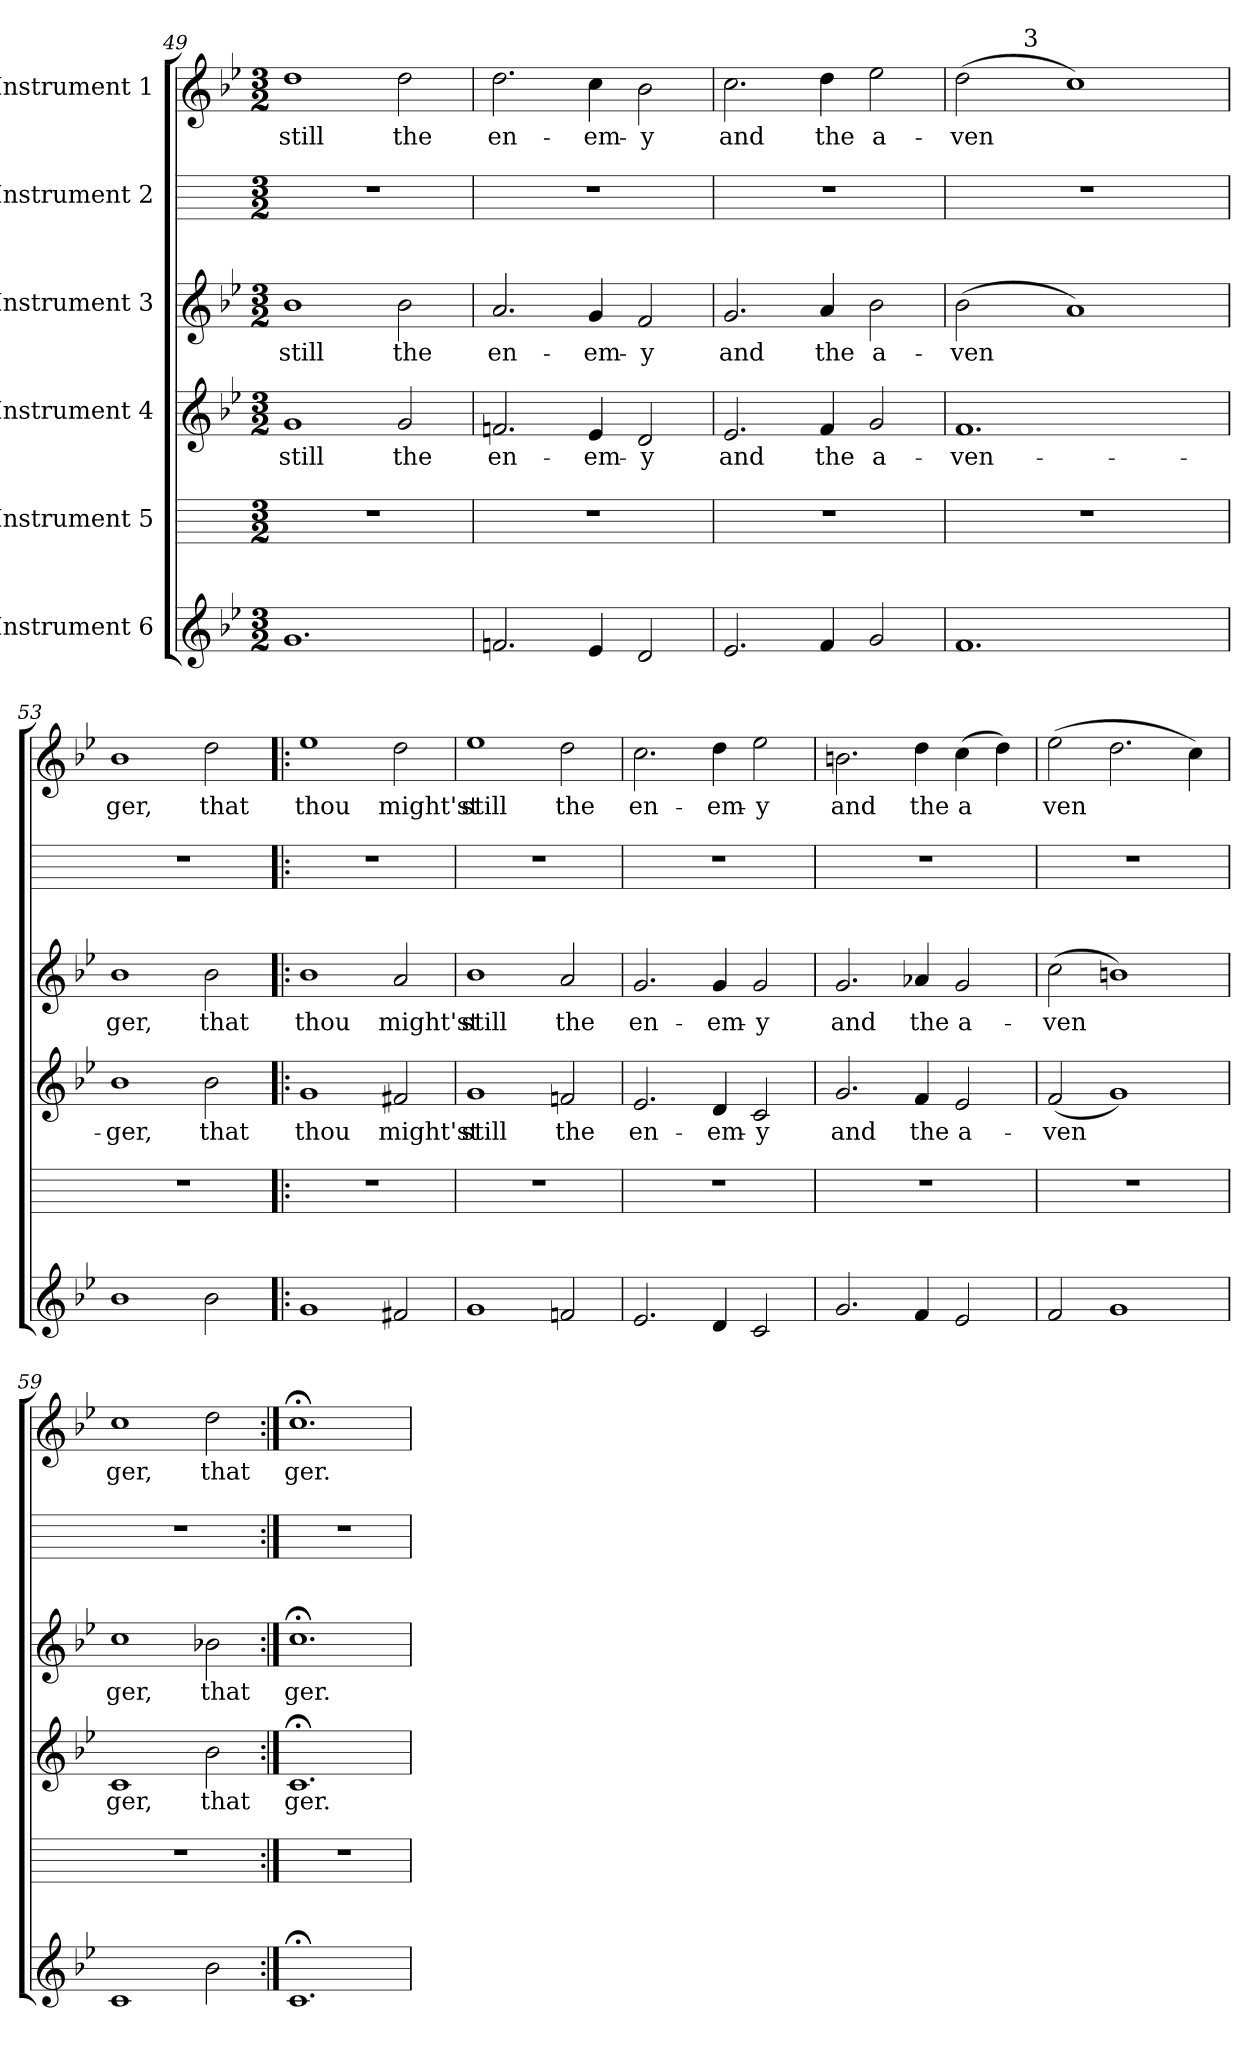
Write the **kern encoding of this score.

**kern	**text	**kern	**kern	**text	**kern	**text	**kern	**kern	**text
*part6	*part6	*part5	*part4	*part4	*part3	*part3	*part2	*part1	*part1
*staff6	*staff6	*staff5	*staff4	*staff4	*staff3	*staff3	*staff2	*staff1	*staff1
*I"Instrument 6	*	*I"Instrument 5	*I"Instrument 4	*	*I"Instrument 3	*	*I"Instrument 2	*I"Instrument 1	*
*clefG2	*	*	*clefG2	*	*clefG2	*	*	*clefG2	*
*k[b-e-]	*	*k[]	*k[b-e-]	*	*k[b-e-]	*	*k[]	*k[b-e-]	*
*B-:	*	*C:	*B-:	*	*B-:	*	*C:	*B-:	*
*M3/2	*	*M3/2	*M3/2	*	*M3/2	*	*M3/2	*M3/2	*
=49	=49	=49	=49	=49	=49	=49	=49	=49	=49
!	!LO:LY:a:cj	!	!	!LO:LY:b:cj	!	!LO:LY:b:cj	!	!	!LO:LY:b:cj
1.g	.	1.r	1g	still	1b-	still	1.r	1dd	still
!	!	!	!	!LO:LY:b:cj	!	!LO:LY:b:cj	!	!	!LO:LY:b:cj
.	.	.	2g/	the	2b-\	the	.	2dd\	the
=50	=50	=50	=50	=50	=50	=50	=50	=50	=50
!	!LO:LY:a:cj	!	!	!LO:LY:b:cj	!	!LO:LY:b:cj	!	!	!LO:LY:b:cj
2.fn/	.	1.r	2.fn/	en-	2.a/	en-	1.r	2.dd\	en-
!	!LO:LY:a:cj	!	!	!LO:LY:b:cj	!	!LO:LY:b:cj	!	!	!LO:LY:b:cj
4e-/	.	.	4e-/	-em-	4g/	-em-	.	4cc\	-em-
!	!LO:LY:a:cj	!	!	!LO:LY:b:cj	!	!LO:LY:b:cj	!	!	!LO:LY:b:cj
2d/	.	.	2d/	-y	2f/	-y	.	2b-\	-y
!!LO:LB:g=z
=51	=51	=51	=51	=51	=51	=51	=51	=51	=51
!	!LO:LY:a:cj	!	!	!LO:LY:b:cj	!	!LO:LY:b:cj	!	!	!LO:LY:b:cj
2.e-/	.	1.r	2.e-/	and	2.g/	and	1.r	2.cc\	and
!	!LO:LY:a:cj	!	!	!LO:LY:b:cj	!	!LO:LY:b:cj	!	!	!LO:LY:b:cj
4f/	.	.	4f/	the	4a/	the	.	4dd\	the
!	!LO:LY:a:cj	!	!	!LO:LY:b:cj	!	!LO:LY:b:cj	!	!	!LO:LY:b:cj
2g/	.	.	2g/	a-	2b-\	a-	.	2ee-\	a-
=52	=52	=52	=52	=52	=52	=52	=52	=52	=52
!	!LO:LY:a:cj	!	!	!LO:LY:b:cj	!	!LO:LY:b:cj	!	!	!LO:LY:b:cj
*	*	*	*	*	*	*	*	*^	*
1.f	.	1.r	1.f	-ven-	(>2b-\	-ven-	1.r	(>2dd\	4ryy	-ven-
.	.	.	.	.	.	.	.	.	32.ryy	.
!	!	!	!	!	!	!	!	!	!LO:TX:a:t=3	!
.	.	.	.	.	.	.	.	.	1ryy	.
!	!	!	!	!	!	!LO:LY:b:cj	!	!	!	!LO:LY:b:cj
.	.	.	.	.	1a)	--	.	1cc)	.	--
.	.	.	.	.	.	.	.	.	8ryy	.
.	.	.	.	.	.	.	.	.	16ryy	.
.	.	.	.	.	.	.	.	.	64ryy	.
=53	=53	=53	=53	=53	=53	=53	=53	=53	=53	=53
!	!LO:LY:a:cj	!	!	!LO:LY:b:cj	!	!LO:LY:b:cj	!	!	!	!LO:LY:b:cj
*	*	*	*	*	*	*	*	*v	*v	*
1b-	.	1.r	1b-	-ger,	1b-	-ger,	1.r	1b-	-ger,
!	!LO:LY:a:cj	!	!	!LO:LY:b:cj	!	!LO:LY:b:cj	!	!	!LO:LY:b:cj
2b-\	.	.	2b-\	that	2b-\	that	.	2dd\	that
=54!|:	=54!|:	=54!|:	=54!|:	=54!|:	=54!|:	=54!|:	=54!|:	=54!|:	=54!|:
!	!LO:LY:a:cj	!	!	!LO:LY:b:cj	!	!LO:LY:b:cj	!	!	!LO:LY:b:cj
1g	.	1.r	1g	thou	1b-	thou	1.r	1ee-	thou
!	!LO:LY:a:cj	!	!	!LO:LY:b:cj	!	!LO:LY:b:cj	!	!	!LO:LY:b:cj
2f#X/	.	.	2f#X/	might'st	2a/	might'st	.	2dd\	might'st
=55	=55	=55	=55	=55	=55	=55	=55	=55	=55
!	!LO:LY:a:cj	!	!	!LO:LY:b:cj	!	!LO:LY:b:cj	!	!	!LO:LY:b:cj
1g	.	1.r	1g	still	1b-	still	1.r	1ee-	still
!	!LO:LY:a:cj	!	!	!LO:LY:b:cj	!	!LO:LY:b:cj	!	!	!LO:LY:b:cj
2fn/	.	.	2fn/	the	2a/	the	.	2dd\	the
!!LO:LB:g=z
=56	=56	=56	=56	=56	=56	=56	=56	=56	=56
!	!LO:LY:a:cj	!	!	!LO:LY:b:cj	!	!LO:LY:b:cj	!	!	!LO:LY:b:cj
2.e-/	.	1.r	2.e-/	en-	2.g/	en-	1.r	2.cc\	en-
!	!LO:LY:a:cj	!	!	!LO:LY:b:cj	!	!LO:LY:b:cj	!	!	!LO:LY:b:cj
4d/	.	.	4d/	-em-	4g/	-em-	.	4dd\	-em-
!	!LO:LY:a:cj	!	!	!LO:LY:b:cj	!	!LO:LY:b:cj	!	!	!LO:LY:b:cj
2c/	.	.	2c/	-y	2g/	-y	.	2ee-\	-y
=57	=57	=57	=57	=57	=57	=57	=57	=57	=57
!	!LO:LY:a:cj	!	!	!LO:LY:b:cj	!	!LO:LY:b:cj	!	!	!LO:LY:b:cj
2.g/	.	1.r	2.g/	and	2.g/	and	1.r	2.bn\	and
!	!LO:LY:a:cj	!	!	!LO:LY:b:cj	!	!LO:LY:b:cj	!	!	!LO:LY:b:cj
4f/	.	.	4f/	the	4a-X/	the	.	4dd\	the
!	!LO:LY:a:cj	!	!	!LO:LY:b:cj	!	!LO:LY:b:cj	!	!	!LO:LY:b:cj
2e-/	.	.	2e-/	a-	2g/	a-	.	(>4cc\	a-
!	!	!	!	!	!	!	!	!	!LO:LY:b:cj
.	.	.	.	.	.	.	.	4dd\)	--
=58	=58	=58	=58	=58	=58	=58	=58	=58	=58
!	!LO:LY:a:cj	!	!	!LO:LY:b:cj	!	!LO:LY:b:cj	!	!	!LO:LY:b:cj
2f/	.	1.r	(<2f/	-ven-	(>2cc\	-ven-	1.r	(>2ee-\	-ven-
!	!LO:LY:a:cj	!	!	!LO:LY:b:cj	!	!LO:LY:b:cj	!	!	!LO:LY:b:cj
1g	.	.	1g)	--	1bn)	--	.	2.dd\	--
!	!	!	!	!	!	!	!	!	!LO:LY:b:cj
.	.	.	.	.	.	.	.	4cc\)	--
=59	=59	=59	=59	=59	=59	=59	=59	=59	=59
!	!LO:LY:a:cj	!	!	!LO:LY:b:cj	!	!LO:LY:b:cj	!	!	!LO:LY:b:cj
1c	.	1.r	1c	-ger,	1cc	-ger,	1.r	1cc	-ger,
!	!LO:LY:a:cj	!	!	!LO:LY:b:cj	!	!LO:LY:b:cj	!	!	!LO:LY:b:cj
2b-\	.	.	2b-\	that	2b-X\	that	.	2dd\	that
=60:|!	=60:|!	=60:|!	=60:|!	=60:|!	=60:|!	=60:|!	=60:|!	=60:|!	=60:|!
!	!LO:LY:a:cj	!	!	!LO:LY:b:cj	!	!LO:LY:b:cj	!	!	!LO:LY:b:cj
1.c;<	.	1.r	1.c;<	ger.	1.cc;<	ger.	1.r	1.cc;<	ger.
=	=	=	=	=	=	=	=	=	=
*-	*-	*-	*-	*-	*-	*-	*-	*-	*-
